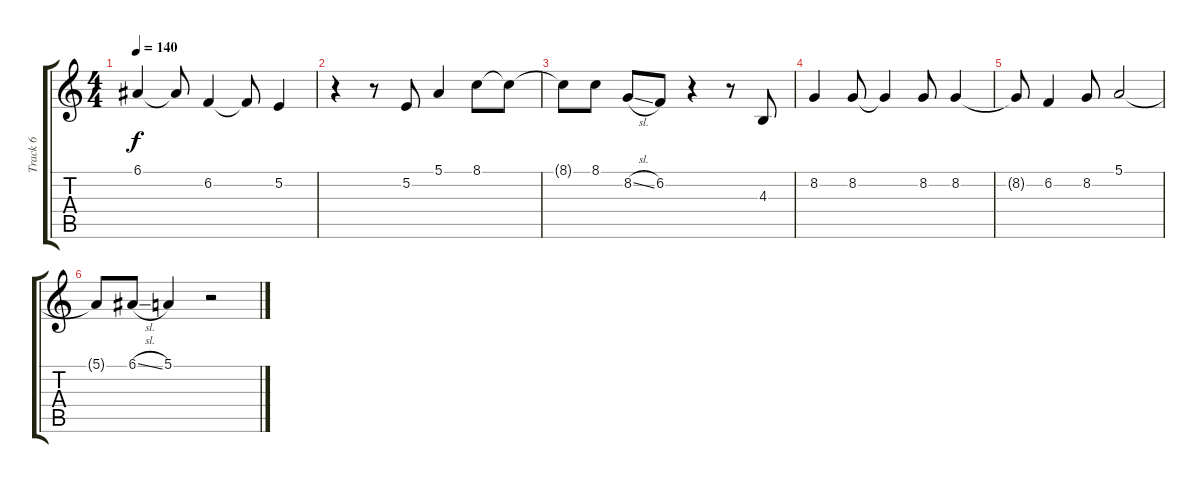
\track ("Track 6" "Track 6") {instrument lead6voice}
\staff {score tabs}
\tuning (E4 B3 G3 D3 A2 E2) {hide}
\ts (4 4)
\tempo 140
\clef g2
\ks c
6.1.4{dy f} 6.1{t}.8 6.2.4 6.2{t}.8 5.2.4 |
r.4 r.8 5.2.8 5.1.4 8.1.8 8.1{t}.8 |
8.1{t}.8 8.1.8 8.2{sl}.8 6.2.8 r.4 r.8 4.3.8 |
8.2.4 8.2.8 8.2{t}.4 8.2.8 8.2.4 |
8.2{t}.8 6.2.4 8.2.8 5.1.2 |
5.1{t}.8 6.1{sl}.8 5.1.4 r.2
